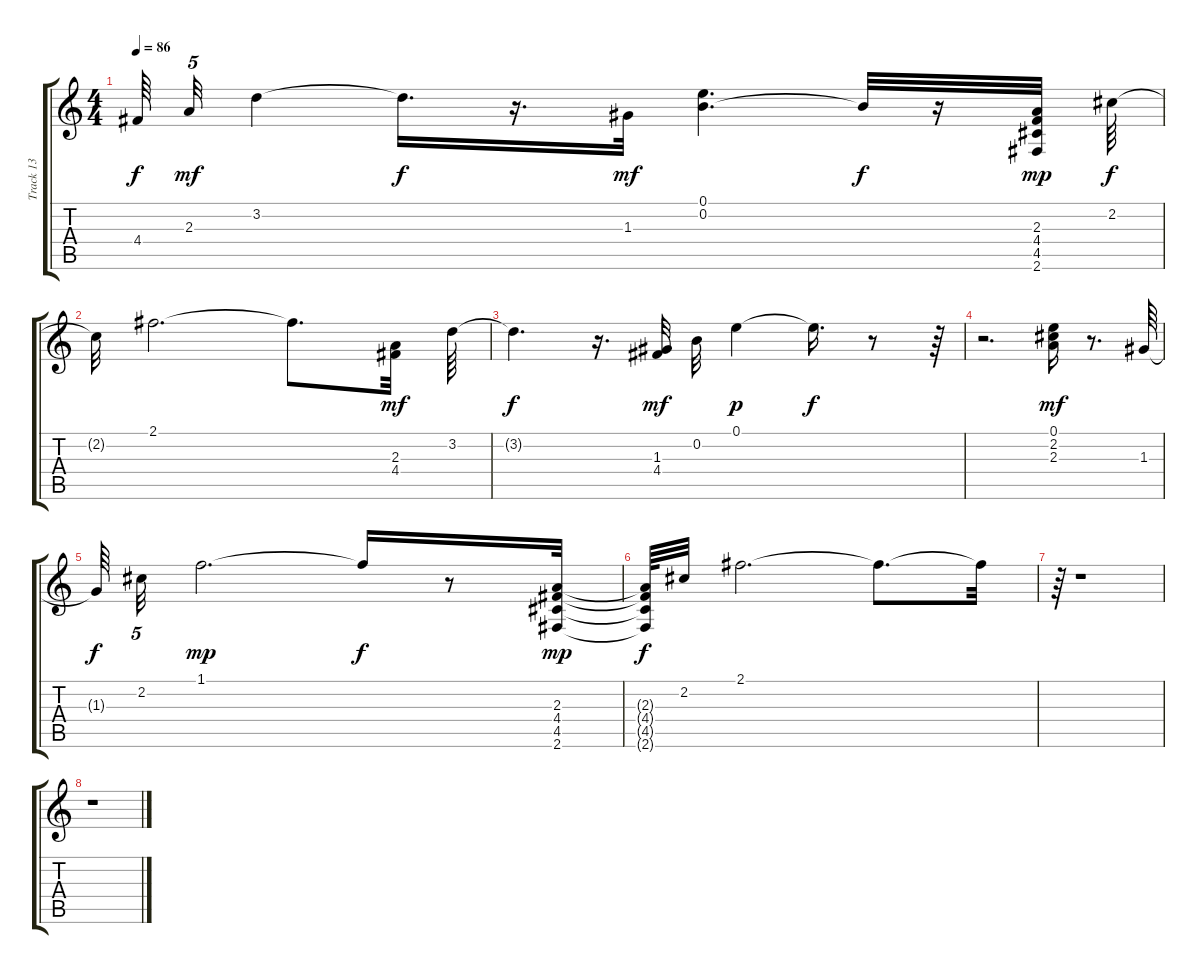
\track ("Track 13" "Track 13") {instrument acousticguitarsteel}
\staff {score tabs}
\tuning (E4 B3 G3 D3 A2 E2) {hide}
\ts (4 4)
\tempo 86
\clef g2
\ks c
4.4{t}.64{dy f} 2.3.32{tu (5 4) dy mf} 3.2.4 3.2{t}.16{d dy f} r.16{d} 1.3.32{dy mf} (0.1 0.2).4{d} 0.2{t}.32{dy f} r.16 (2.3 4.4 4.5 2.6).32{dy mp} 2.2.64{dy f} |
2.2{t}.32 2.1.2{d} 2.1{t}.8{d} (2.3 4.4).32{dy mf} 3.2.64 |
3.2{t}.4{d dy f} r.16{d} (1.3 4.4).32{dy mf} 0.2.32 0.1.4{dy p} 0.1{t}.16{d dy f} r.8 r.64 |
r.2{d} (0.1 2.2 2.3).16{dy mf} r.8{d} 1.3.64 |
1.3{t}.64{dy f} 2.2.32{tu (5 4)} 1.1.2{d dy mp} 1.1{t}.16{dy f} r.8 (2.3 4.4 4.5 2.6).32{dy mp} |
(2.3{t} 4.4{t} 4.5{t} 2.6{t}).64{dy f} 2.2.32 2.1.2{d} 2.1{t}.8{d} 2.1{t}.32 |
r.64 r.1 |
r.1
